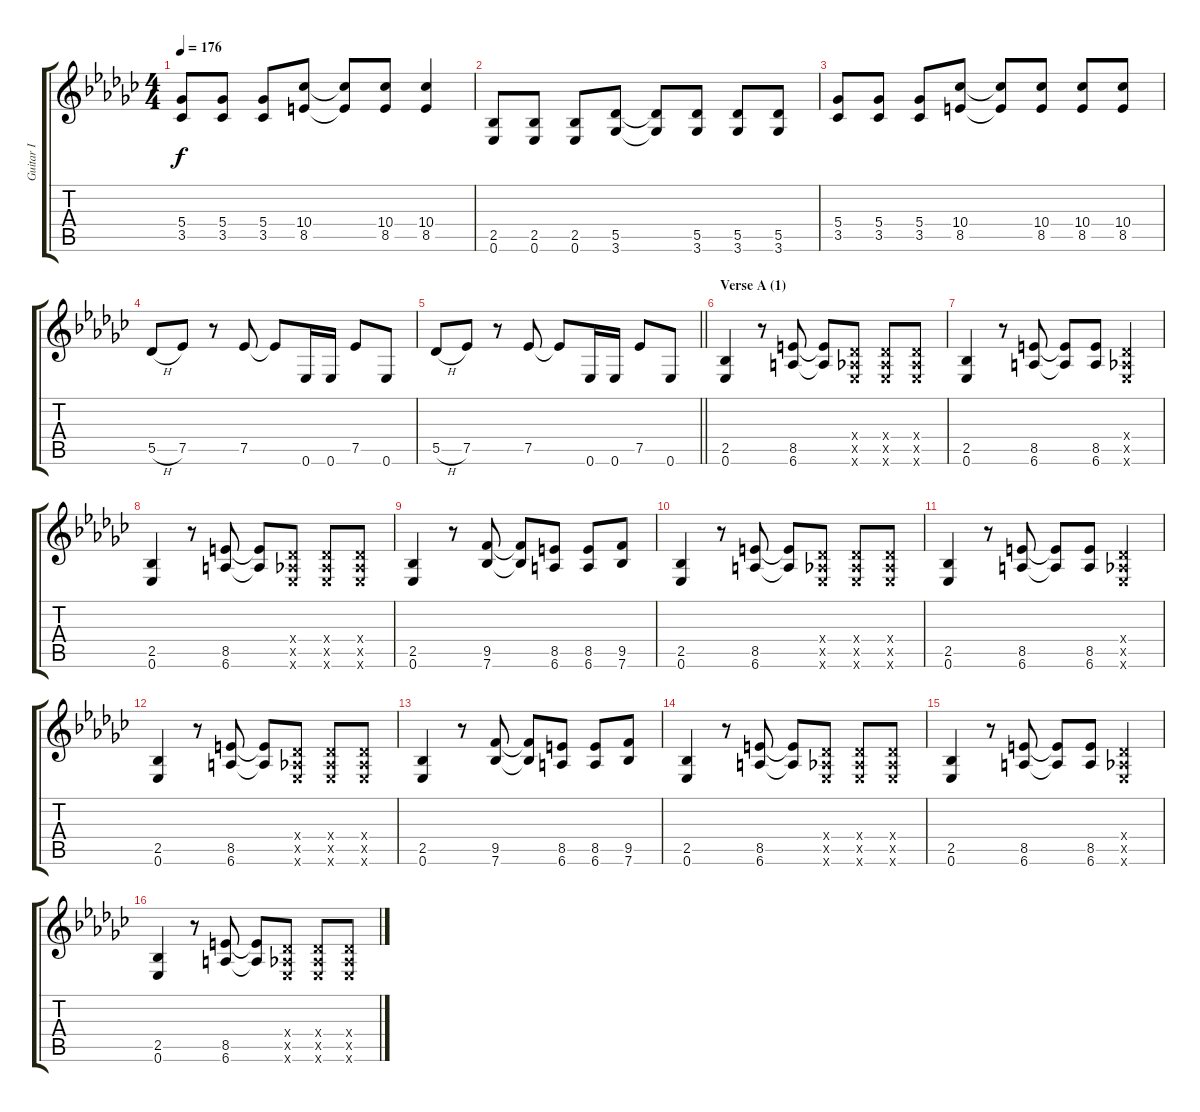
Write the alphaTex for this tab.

\track ("Guitar I" "Guitar I") {instrument distortionguitar}
\staff {score tabs}
\tuning (Eb4 Bb3 Gb3 Db3 Ab2 Eb2) {hide}
\ts (4 4)
\tempo 176
\clef g2
\ks ebminor
(5.4 3.5).8{dy f} (5.4 3.5).8 (5.4 3.5).8 (10.4 8.5).8 (10.4{t} 8.5{t}).8 (10.4 8.5).8 (10.4 8.5).4 |
(2.5 0.6).8 (2.5 0.6).8 (2.5 0.6).8 (5.5 3.6).8 (5.5{t} 3.6{t}).8 (5.5 3.6).8 (5.5 3.6).8 (5.5 3.6).8 |
(5.4 3.5).8 (5.4 3.5).8 (5.4 3.5).8 (10.4 8.5).8 (10.4{t} 8.5{t}).8 (10.4 8.5).8 (10.4 8.5).8 (10.4 8.5).8 |
5.5{h}.8 7.5.8 r.8 7.5.8 7.5{t}.8 0.6.16 0.6.16 7.5.8 0.6.8 |
\barLineRight lightlight
5.5{h}.8 7.5.8 r.8 7.5.8 7.5{t}.8 0.6.16 0.6.16 7.5.8 0.6.8 |
\section ("" "Verse A (1)")
(2.5 0.6).4 r.8 (8.5 6.6).8 (8.5{t} 6.6{t}).8 (0.4{x} 0.5{x} 0.6{x}).8 (0.4{x} 0.5{x} 0.6{x}).8 (0.4{x} 0.5{x} 0.6{x}).8 |
(2.5 0.6).4 r.8 (8.5 6.6).8 (8.5{t} 6.6{t}).8 (8.5 6.6).8 (0.4{x} 0.5{x} 0.6{x}).4 |
(2.5 0.6).4 r.8 (8.5 6.6).8 (8.5{t} 6.6{t}).8 (0.4{x} 0.5{x} 0.6{x}).8 (0.4{x} 0.5{x} 0.6{x}).8 (0.4{x} 0.5{x} 0.6{x}).8 |
(2.5 0.6).4 r.8 (9.5 7.6).8 (9.5{t} 7.6{t}).8 (8.5 6.6).8 (8.5 6.6).8 (9.5 7.6).8 |
(2.5 0.6).4 r.8 (8.5 6.6).8 (8.5{t} 6.6{t}).8 (0.4{x} 0.5{x} 0.6{x}).8 (0.4{x} 0.5{x} 0.6{x}).8 (0.4{x} 0.5{x} 0.6{x}).8 |
(2.5 0.6).4 r.8 (8.5 6.6).8 (8.5{t} 6.6{t}).8 (8.5 6.6).8 (0.4{x} 0.5{x} 0.6{x}).4 |
(2.5 0.6).4 r.8 (8.5 6.6).8 (8.5{t} 6.6{t}).8 (0.4{x} 0.5{x} 0.6{x}).8 (0.4{x} 0.5{x} 0.6{x}).8 (0.4{x} 0.5{x} 0.6{x}).8 |
(2.5 0.6).4 r.8 (9.5 7.6).8 (9.5{t} 7.6{t}).8 (8.5 6.6).8 (8.5 6.6).8 (9.5 7.6).8 |
(2.5 0.6).4 r.8 (8.5 6.6).8 (8.5{t} 6.6{t}).8 (0.4{x} 0.5{x} 0.6{x}).8 (0.4{x} 0.5{x} 0.6{x}).8 (0.4{x} 0.5{x} 0.6{x}).8 |
(2.5 0.6).4 r.8 (8.5 6.6).8 (8.5{t} 6.6{t}).8 (8.5 6.6).8 (0.4{x} 0.5{x} 0.6{x}).4 |
(2.5 0.6).4 r.8 (8.5 6.6).8 (8.5{t} 6.6{t}).8 (0.4{x} 0.5{x} 0.6{x}).8 (0.4{x} 0.5{x} 0.6{x}).8 (0.4{x} 0.5{x} 0.6{x}).8
